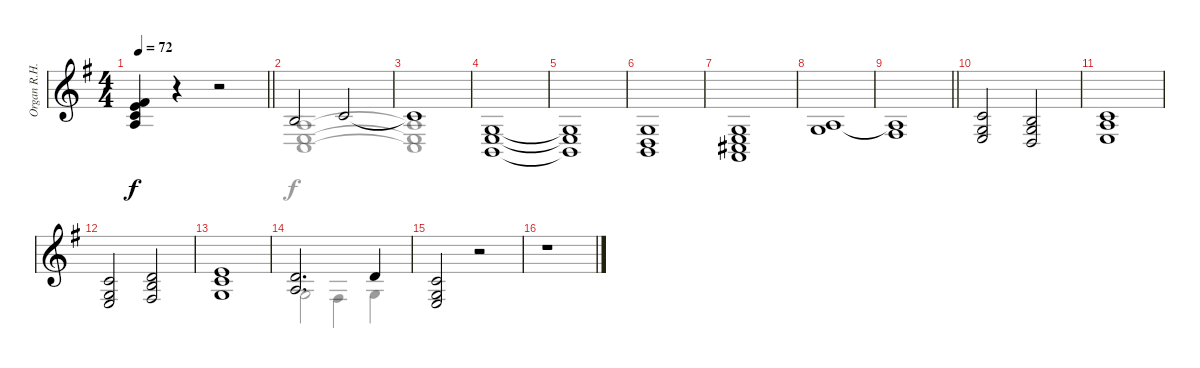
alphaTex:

\track ("Organ R.H." "Organ R.H.") {instrument churchorgan}
\staff {score}
\tuning (E4 B3 G3 D3 A2 E2) {hide}
\voice
\ts (4 4)
\tempo 72
\clef g2
\barLineRight lightlight
\ks eminor
(0.1{t} 1.2{t} 2.3{t} 16.4).4{dy f} r.4 r.2 |
0.2.2 1.2.2 |
1.2{t}.1 |
(0.3 2.4 2.5).1 |
(0.3{t} 2.4{t} 2.5{t}).1 |
(0.3 0.4 2.5).1 |
(0.3 2.4 0.5 9.6).1 |
(2.3 5.4).1 |
\barLineRight lightlight
(2.3{t} 4.4).1 |
(1.2 0.3 2.4).2 (0.2 0.3 0.4).2 |
(1.2 2.3 2.4).1 |
(1.2 0.3 2.4).2 (0.2 7.3 4.4).2 |
(0.1 1.2 0.3).1 |
(3.2 2.3).2{d} 3.2.4 |
(1.2 0.3 2.4).2 r.2 |
r.1
\voice
\clef g2
\ottava regular
\simile none
\barLineRight lightlight
\ks eminor
|
(2.3 2.4 3.5).1 |
(2.3{t} 2.4{t} 3.5{t}).1 |
|
|
|
|
|
\barLineRight lightlight
|
|
|
|
|
0.3.2 4.4.4 0.3.4 |
|
